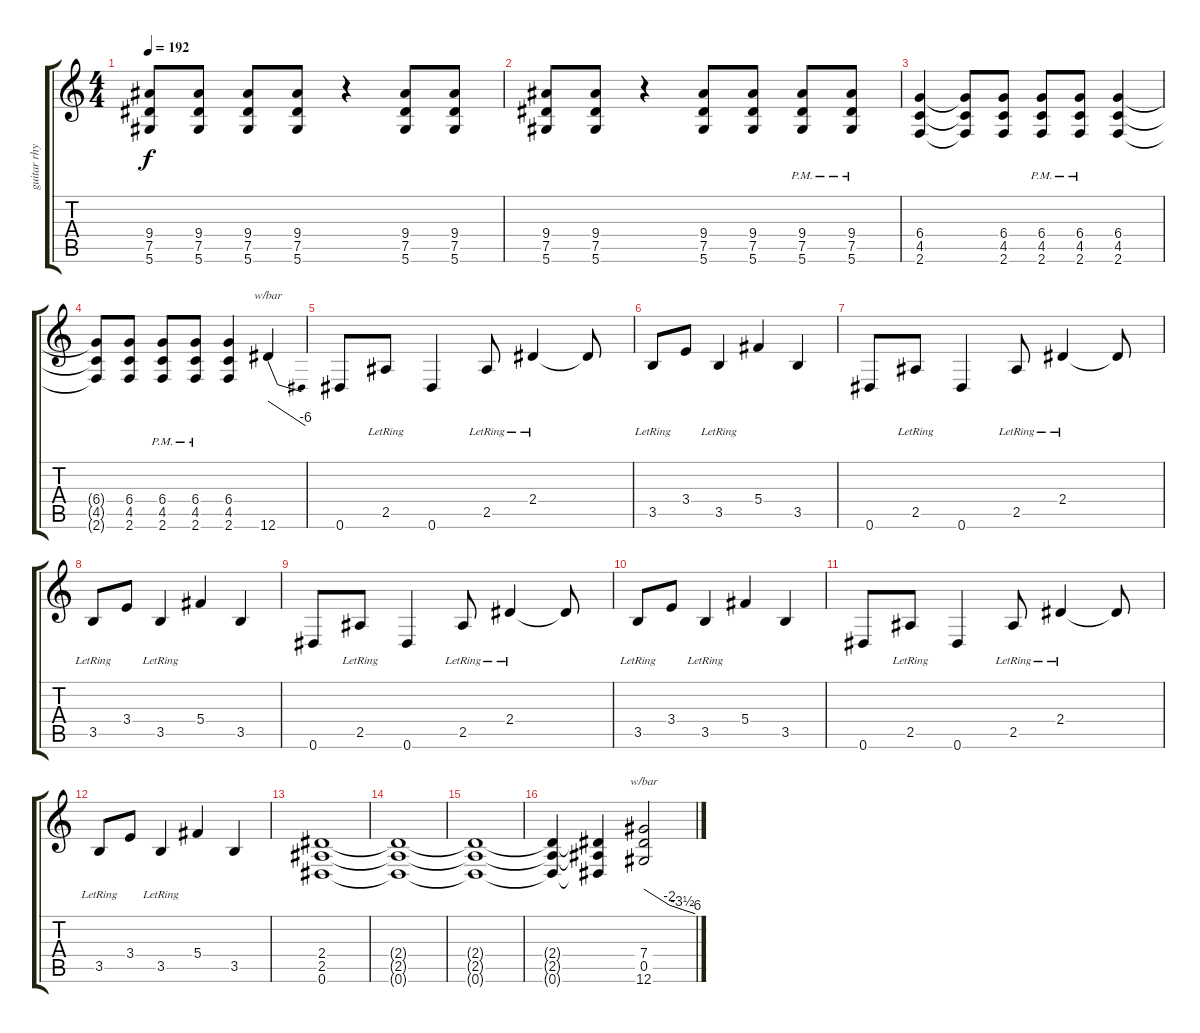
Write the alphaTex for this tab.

\track ("guitar rhythm 1" "guitar rhy") {instrument distortionguitar}
\staff {score tabs}
\tuning (Eb4 Bb3 Gb3 Db3 Ab2 Eb2) {hide}
\ts (4 4)
\tempo 192
\clef g2
\ks c
(9.4 7.5 5.6).8{dy f} (9.4 7.5 5.6).8 (9.4 7.5 5.6).8 (9.4 7.5 5.6).8 r.4 (9.4 7.5 5.6).8 (9.4 7.5 5.6).8 |
(9.4 7.5 5.6).8 (9.4 7.5 5.6).8 r.4 (9.4 7.5 5.6).8 (9.4 7.5 5.6).8 (9.4{pm} 7.5{pm} 5.6{pm}).8 (9.4{pm} 7.5{pm} 5.6{pm}).8 |
(6.4 4.5 2.6).4 (6.4{t} 4.5{t} 2.6{t}).8 (6.4 4.5 2.6).8 (6.4{pm} 4.5{pm} 2.6{pm}).8 (6.4{pm} 4.5{pm} 2.6{pm}).8 (6.4 4.5 2.6).4 |
(6.4{t} 4.5{t} 2.6{t}).8 (6.4 4.5 2.6).8 (6.4{pm} 4.5{pm} 2.6{pm}).8 (6.4{pm} 4.5{pm} 2.6{pm}).8 (6.4 4.5 2.6).4 12.6.4{tbe (dive default 0 0 60 -24)} |
0.6.8 2.5{lr}.8 0.6.4 2.5{lr}.8 2.4{lr}.4 2.4{t}.8 |
3.5{lr}.8 3.4.8 3.5{lr}.4 5.4.4 3.5.4 |
0.6.8 2.5{lr}.8 0.6.4 2.5{lr}.8 2.4{lr}.4 2.4{t}.8 |
3.5{lr}.8 3.4.8 3.5{lr}.4 5.4.4 3.5.4 |
0.6.8 2.5{lr}.8 0.6.4 2.5{lr}.8 2.4{lr}.4 2.4{t}.8 |
3.5{lr}.8 3.4.8 3.5{lr}.4 5.4.4 3.5.4 |
0.6.8 2.5{lr}.8 0.6.4 2.5{lr}.8 2.4{lr}.4 2.4{t}.8 |
3.5{lr}.8 3.4.8 3.5{lr}.4 5.4.4 3.5.4 |
(2.4 2.5 0.6).1 |
(2.4{t} 2.5{t} 0.6{t}).1 |
(2.4{t} 2.5{t} 0.6{t}).1 |
(2.4{t} 2.5{t} 0.6{t}).4 (2.4{t} 2.5{t} 0.6{t}).4 (7.4 0.5 12.6).2{tbe (custom default 0 0 30 -8 45 -14 60 -24)}
